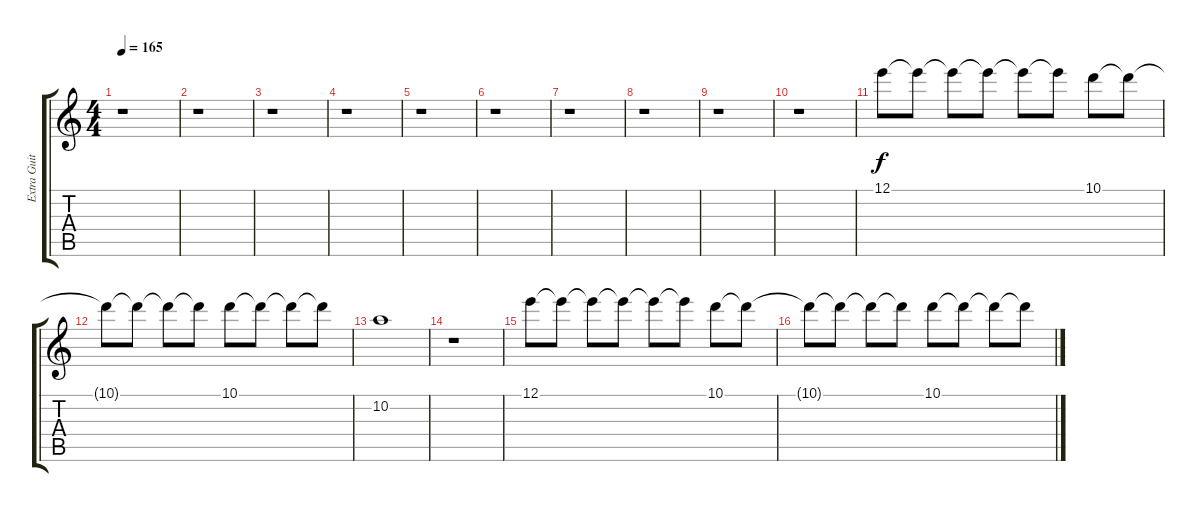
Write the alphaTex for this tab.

\track ("Extra Guitar" "Extra Guit") {instrument electricguitarjazz}
\staff {score tabs}
\tuning (E4 B3 G3 D3 A2 D2) {hide}
\ts (4 4)
\tempo 165
\clef g2
\ks c
r.1{dy f} |
r.1 |
r.1 |
r.1 |
r.1 |
r.1 |
r.1 |
r.1 |
r.1 |
r.1 |
12.1.8 12.1{t}.8 12.1{t}.8 12.1{t}.8 12.1{t}.8 12.1{t}.8 10.1.8 10.1{t}.8 |
10.1{t}.8 10.1{t}.8 10.1{t}.8 10.1{t}.8 10.1.8 10.1{t}.8 10.1{t}.8 10.1{t}.8 |
10.2.1 |
r.1 |
12.1.8 12.1{t}.8 12.1{t}.8 12.1{t}.8 12.1{t}.8 12.1{t}.8 10.1.8 10.1{t}.8 |
10.1{t}.8 10.1{t}.8 10.1{t}.8 10.1{t}.8 10.1.8 10.1{t}.8 10.1{t}.8 10.1{t}.8
